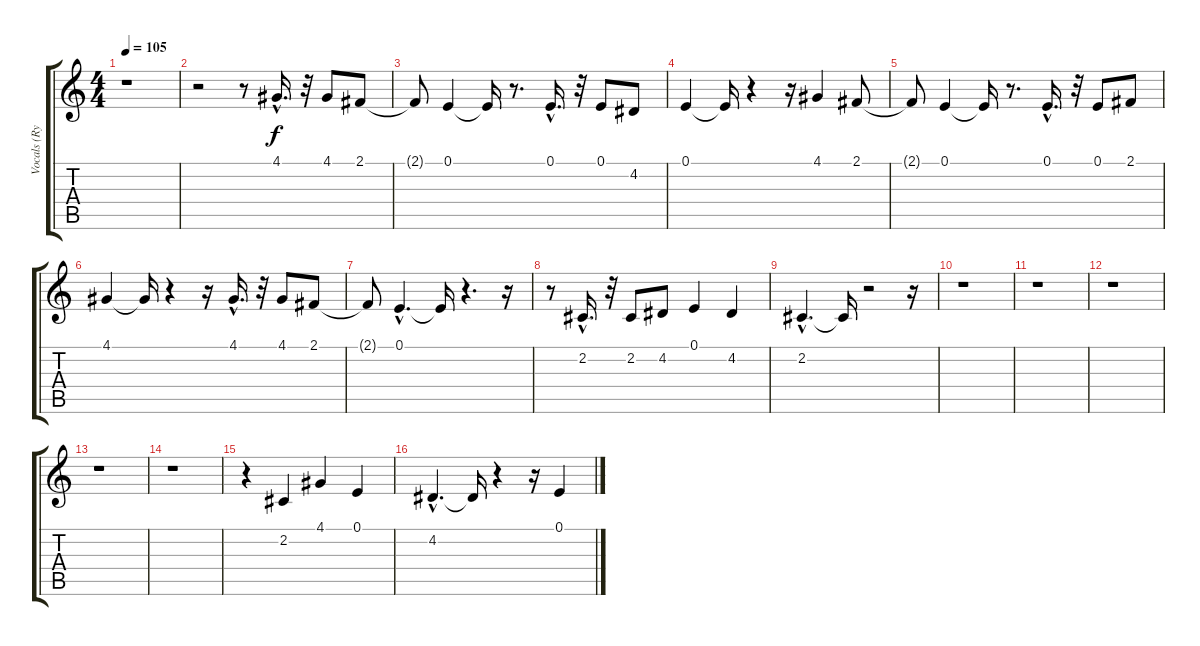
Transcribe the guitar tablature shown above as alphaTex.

\track ("Vocals (Ryuichi)" "Vocals (Ry") {instrument tenorsax}
\staff {score tabs}
\tuning (E4 B3 G3 D3 A2 E2) {hide}
\ts (4 4)
\tempo 105
\clef g2
\ks c
r.1{dy f} |
r.2 r.8 4.1{hac}.16{d} r.32 4.1.8 2.1.8 |
2.1{t}.8 0.1.4 0.1{t}.16 r.8{d} 0.1{hac}.16{d} r.32 0.1.8 4.2.8 |
0.1.4 0.1{t}.16 r.4 r.16 4.1.4 2.1.8 |
2.1{t}.8 0.1.4 0.1{t}.16 r.8{d} 0.1{hac}.16{d} r.32 0.1.8 2.1.8 |
4.1.4 4.1{t}.16 r.4 r.16 4.1{hac}.16{d} r.32 4.1.8 2.1.8 |
2.1{t}.8 0.1{hac}.4{d} 0.1{t}.16 r.4{d} r.16 |
r.8 2.2{hac}.16{d} r.32 2.2.8 4.2.8 0.1.4 4.2.4 |
2.2{hac}.4{d} 2.2{t}.16 r.2 r.16 |
r.1 |
r.1 |
r.1 |
r.1 |
r.1 |
r.4 2.2.4 4.1.4 0.1.4 |
4.2{hac}.4{d} 4.2{t}.16 r.4 r.16 0.1.4
